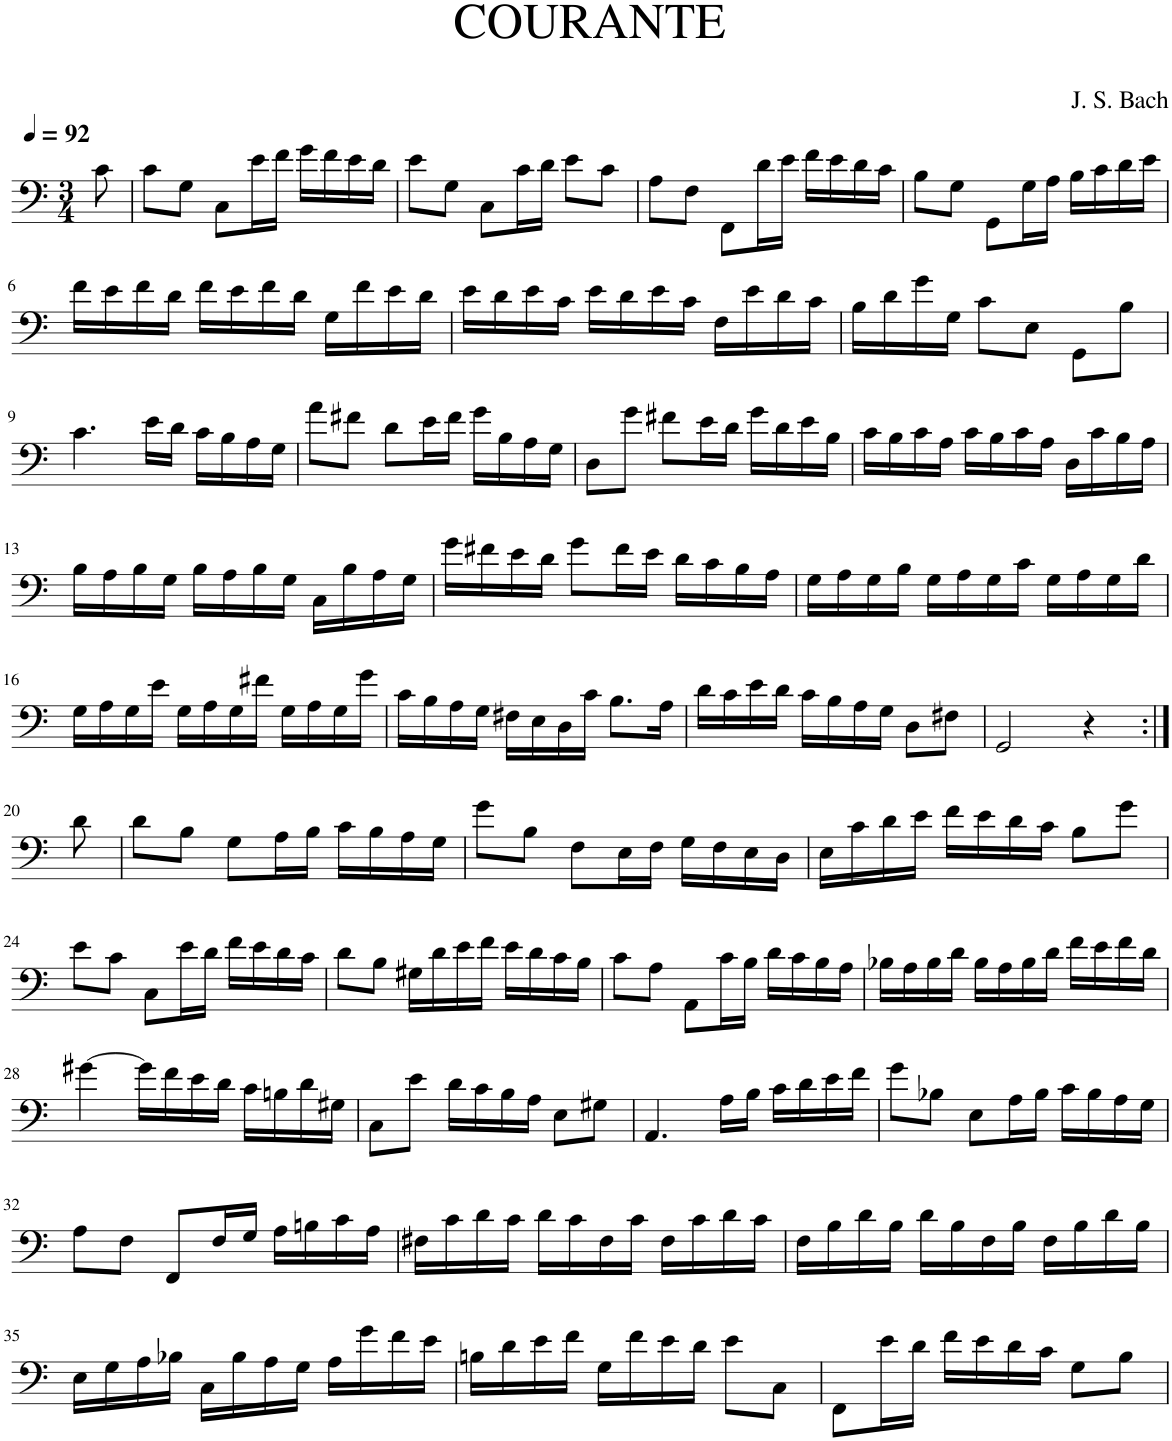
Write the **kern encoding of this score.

**kern
*part1
*staff1
*I"Contrabass
*I'Cb.
*clefF4
*Trd7c12
*k[]
*M3/4
*MM92
=1
8c\
=2
8c\L
8G\J
8C\L
16e\L
16f\JJ
16g\LL
16f\
16e\
16d\JJ
=3
8e\L
8G\J
8C\L
16c\L
16d\JJ
8e\L
8c\J
=4
8A\L
8F\J
8FF\L
16d\L
16e\JJ
16f\LL
16e\
16d\
16c\JJ
=5
8B\L
8G\J
8GG\L
16G\L
16A\JJ
16B\LL
16c\
16d\
16e\JJ
!!LO:LB:g=z
=6
16f\LL
16e\
16f\
16d\JJ
16f\LL
16e\
16f\
16d\JJ
16G\LL
16f\
16e\
16d\JJ
=7
16e\LL
16d\
16e\
16c\JJ
16e\LL
16d\
16e\
16c\JJ
16F\LL
16e\
16d\
16c\JJ
=8
16B\LL
16d\
16g\
16G\JJ
8c\L
8E\J
8GG\L
8B\J
!!LO:LB:g=z
=9
4.c\
16e\LL
16d\JJ
16c\LL
16B\
16A\
16G\JJ
=10
8a\L
8f#X\J
8d\L
16e\L
16f#\JJ
16g\LL
16B\
16A\
16G\JJ
=11
8D\L
8g\J
8f#X\L
16e\L
16d\JJ
16g\LL
16d\
16e\
16B\JJ
=12
16c\LL
16B\
16c\
16A\JJ
16c\LL
16B\
16c\
16A\JJ
16D\LL
16c\
16B\
16A\JJ
!!LO:LB:g=z
=13
16B\LL
16A\
16B\
16G\JJ
16B\LL
16A\
16B\
16G\JJ
16C\LL
16B\
16A\
16G\JJ
=14
16g\LL
16f#X\
16e\
16d\JJ
8g\L
16f#\L
16e\JJ
16d\LL
16c\
16B\
16A\JJ
=15
16G\LL
16A\
16G\
16B\JJ
16G\LL
16A\
16G\
16c\JJ
16G\LL
16A\
16G\
16d\JJ
!!LO:LB:g=z
=16
16G\LL
16A\
16G\
16e\JJ
16G\LL
16A\
16G\
16f#X\JJ
16G\LL
16A\
16G\
16g\JJ
=17
16c\LL
16B\
16A\
16G\JJ
16F#X\LL
16E\
16D\
16c\JJ
8.B\L
16A\Jk
=18
16d\LL
16c\
16e\
16d\JJ
16c\LL
16B\
16A\
16G\JJ
8D\L
8F#X\J
=19
2GG/
4r
!!LO:LB:g=z
=20:|!
8d\
=21
8d\L
8B\J
8G\L
16A\L
16B\JJ
16c\LL
16B\
16A\
16G\JJ
=22
8g\L
8B\J
8F\L
16E\L
16F\JJ
16G\LL
16F\
16E\
16D\JJ
=23
16E\LL
16c\
16d\
16e\JJ
16f\LL
16e\
16d\
16c\JJ
8B\L
8g\J
!!LO:LB:g=z
=24
8e\L
8c\J
8C\L
16e\L
16d\JJ
16f\LL
16e\
16d\
16c\JJ
=25
8d\L
8B\J
16G#X\LL
16d\
16e\
16f\JJ
16e\LL
16d\
16c\
16B\JJ
=26
8c\L
8A\J
8AA\L
16c\L
16B\JJ
16d\LL
16c\
16B\
16A\JJ
=27
16B-X\LL
16A\
16B-\
16d\JJ
16B-\LL
16A\
16B-\
16d\JJ
16f\LL
16e\
16f\
16d\JJ
!!LO:LB:g=z
=28
[4g#X\
16g#\LL]
16f\
16e\
16d\JJ
16c\LL
16Bn\
16d\
16G#X\JJ
=29
8C\L
8e\J
16d\LL
16c\
16B\
16A\JJ
8E\L
8G#X\J
=30
4.AA/
16A\LL
16B\JJ
16c\LL
16d\
16e\
16f\JJ
=31
8g\L
8B-X\J
8E\L
16A\L
16B-\JJ
16c\LL
16B-\
16A\
16G\JJ
!!LO:LB:g=z
=32
8A\L
8F\J
8FF/L
16F/L
16G/JJ
16A\LL
16Bn\
16c\
16A\JJ
=33
16F#X\LL
16c\
16d\
16c\JJ
16d\LL
16c\
16F#\
16c\JJ
16F#\LL
16c\
16d\
16c\JJ
=34
16F\LL
16B\
16d\
16B\JJ
16d\LL
16B\
16F\
16B\JJ
16F\LL
16B\
16d\
16B\JJ
!!LO:LB:g=z
=35
16E\LL
16G\
16A\
16B-X\JJ
16C\LL
16B-\
16A\
16G\JJ
16A\LL
16g\
16f\
16e\JJ
=36
16Bn\LL
16d\
16e\
16f\JJ
16G\LL
16f\
16e\
16d\JJ
8e\L
8C\J
=37
8FF\L
16e\L
16d\JJ
16f\LL
16e\
16d\
16c\JJ
8G\L
8B\J
=
*-
